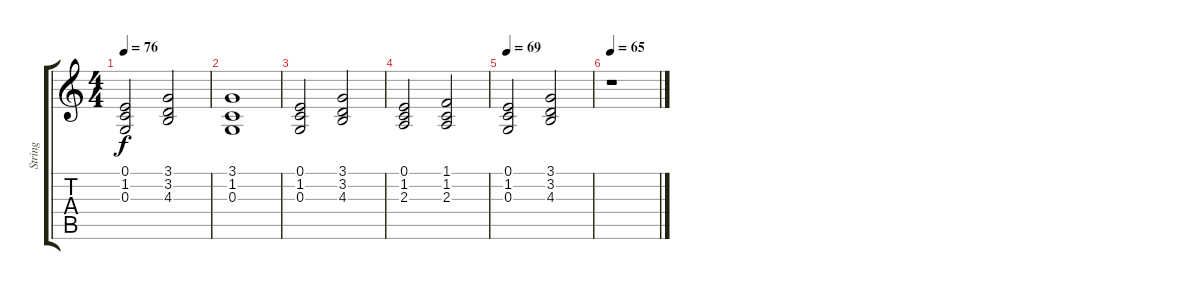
\track ("String" "String") {instrument stringensemble2}
\staff {score tabs}
\tuning (E4 B3 G3 D3 A2 E2) {hide}
\ts (4 4)
\tempo 76
\clef g2
\ks c
(0.1 1.2 0.3).2{dy f} (3.1 3.2 4.3).2 |
(3.1 1.2 0.3).1 |
(0.1 1.2 0.3).2 (3.1 3.2 4.3).2 |
(0.1 1.2 2.3).2 (1.1 1.2 2.3).2 |
\tempo 69
(0.1 1.2 0.3).2 (3.1 3.2 4.3).2 |
\tempo 65
r.1
